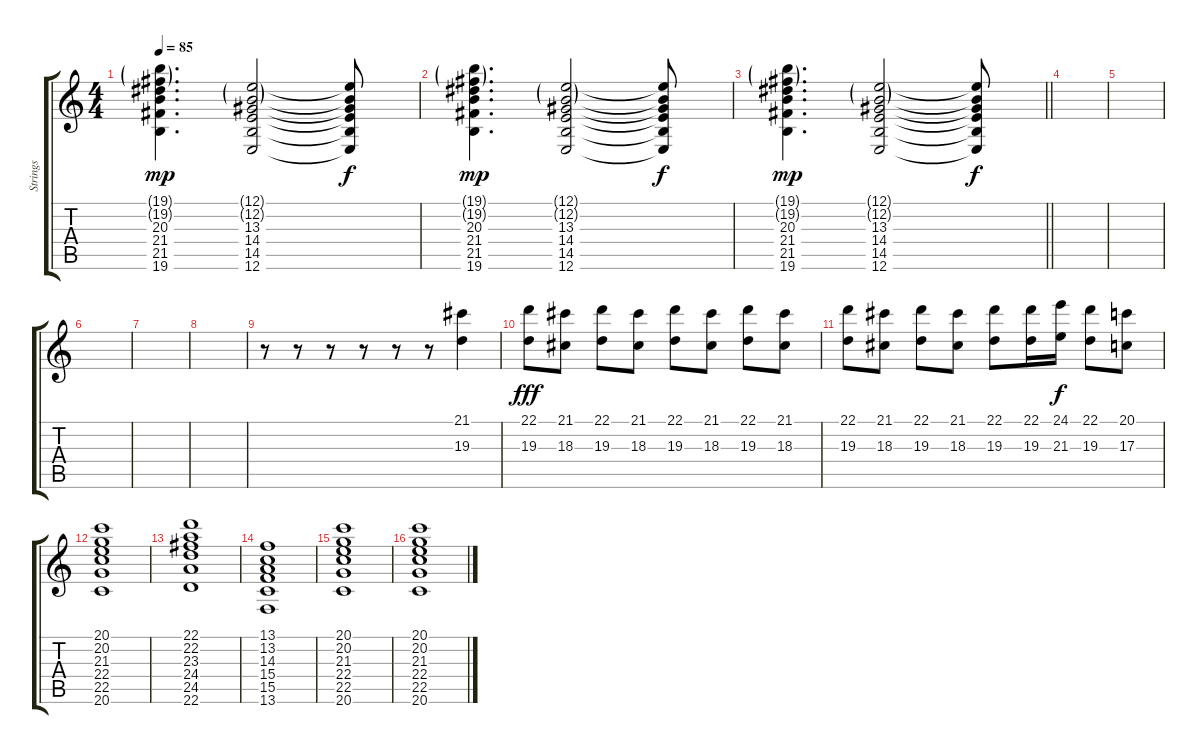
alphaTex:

\track ("Strings" "Strings") {instrument stringensemble1}
\staff {score tabs}
\tuning (E4 B3 G3 D3 A2 E2) {hide}
\ts (4 4)
\tempo 85
\clef g2
\ks c
(19.1{g} 19.2{g} 20.3 21.4 21.5 19.6).4{d dy mp} (12.1{g} 12.2{g} 13.3 14.4 14.5 12.6).2 (12.1{t} 12.2{t} 13.3{t} 14.4{t} 14.5{t} 12.6{t}).8{dy f} |
(19.1{g} 19.2{g} 20.3 21.4 21.5 19.6).4{d dy mp} (12.1{g} 12.2{g} 13.3 14.4 14.5 12.6).2 (12.1{t} 12.2{t} 13.3{t} 14.4{t} 14.5{t} 12.6{t}).8{dy f} |
\barLineRight lightlight
(19.1{g} 19.2{g} 20.3 21.4 21.5 19.6).4{d dy mp} (12.1{g} 12.2{g} 13.3 14.4 14.5 12.6).2 (12.1{t} 12.2{t} 13.3{t} 14.4{t} 14.5{t} 12.6{t}).8{dy f} |
|
|
|
|
|
r.8 r.8 r.8 r.8 r.8 r.8 (21.1 19.3).4{volume 13} |
(22.1 19.3).8{dy fff volume 12} (21.1 18.3).8 (22.1 19.3).8 (21.1 18.3).8 (22.1 19.3).8 (21.1 18.3).8 (22.1 19.3).8 (21.1 18.3).8 |
(22.1 19.3).8 (21.1 18.3).8 (22.1 19.3).8 (21.1 18.3).8 (22.1 19.3).8 (22.1 19.3).16 (24.1 21.3).16{dy f} (22.1 19.3).8 (20.1 17.3).8 |
(20.1 20.2 21.3 22.4 22.5 20.6).1{volume 11} |
(22.1 22.2 23.3 24.4 24.5 22.6).1 |
(13.1 13.2 14.3 15.4 15.5 13.6).1 |
(20.1 20.2 21.3 22.4 22.5 20.6).1 |
(20.1 20.2 21.3 22.4 22.5 20.6).1{volume 11}
